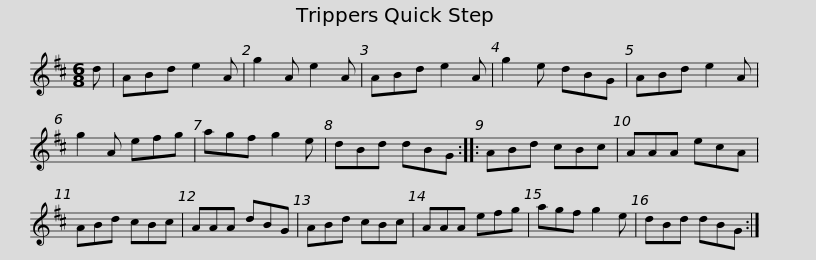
X:1
L:1/8
M:6/8
I:linebreak $
K:D
V:1 treble
V:1
 d | ABd e2 A | g2 A e2 A | ABd e2 A | g2 e dBG | %5
 ABd e2 A | g2 A efg | agf g2 e |$ dBd dBG :: ABd cBc | %10
 AAA ecA | ABd cBc | AAA dBG | ABd cBc | AAA efg |$ %15
 agf g2 e | dBd dBG :| %17
